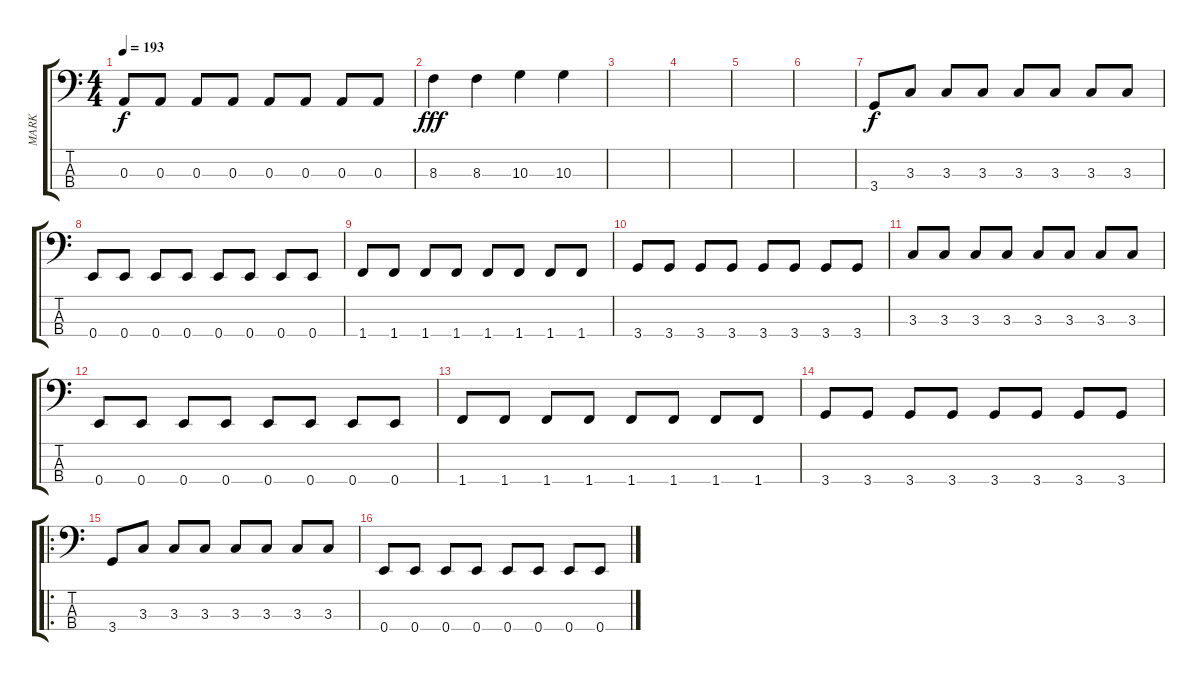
\track ("MARK" "MARK") {instrument electricbasspick}
\staff {score tabs}
\tuning (G2 D2 A1 E1) {hide}
\ts (4 4)
\tempo 193
\clef f4
\ks c
0.3.8{dy f} 0.3.8 0.3.8 0.3.8 0.3.8 0.3.8 0.3.8 0.3.8 |
8.3.4{dy fff} 8.3.4 10.3.4 10.3.4 |
|
|
|
|
3.4.8{dy f} 3.3.8 3.3.8 3.3.8 3.3.8 3.3.8 3.3.8 3.3.8 |
0.4.8 0.4.8 0.4.8 0.4.8 0.4.8 0.4.8 0.4.8 0.4.8 |
1.4.8 1.4.8 1.4.8 1.4.8 1.4.8 1.4.8 1.4.8 1.4.8 |
3.4.8 3.4.8 3.4.8 3.4.8 3.4.8 3.4.8 3.4.8 3.4.8 |
3.3.8 3.3.8 3.3.8 3.3.8 3.3.8 3.3.8 3.3.8 3.3.8 |
0.4.8 0.4.8 0.4.8 0.4.8 0.4.8 0.4.8 0.4.8 0.4.8 |
1.4.8 1.4.8 1.4.8 1.4.8 1.4.8 1.4.8 1.4.8 1.4.8 |
3.4.8 3.4.8 3.4.8 3.4.8 3.4.8 3.4.8 3.4.8 3.4.8 |
\ro
3.4.8 3.3.8 3.3.8 3.3.8 3.3.8 3.3.8 3.3.8 3.3.8 |
0.4.8 0.4.8 0.4.8 0.4.8 0.4.8 0.4.8 0.4.8 0.4.8
